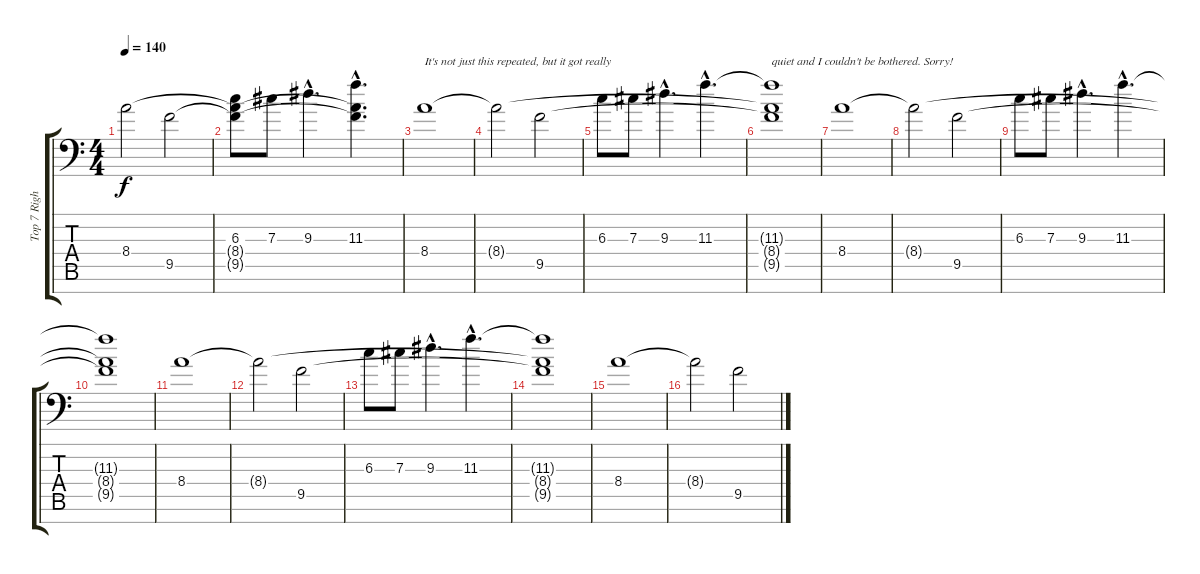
\track ("Top 7 Right Channel" "Top 7 Righ") {instrument overdrivenguitar}
\staff {score tabs}
\tuning (Eb4 Bb3 Gb3 Db3 Ab2 Eb2 Bb1) {hide}
\ts (4 4)
\tempo 140
\clef f4
\ks c
8.4{t}.2{dy f} 9.5.2 |
(6.3 8.4{t} 9.5{t}).8 7.3.8 9.3{hac}.4{d} (11.3{hac} 8.4{hac t} 9.5{hac t}).4{d} |
8.4.1{txt "It's not just this repeated, but it got really"} |
8.4{t}.2 9.5.2 |
6.3.8 7.3.8 9.3{hac}.4{d} 11.3{hac}.4{d} |
(11.3{t} 8.4{t} 9.5{t}).1{txt "quiet and I couldn't be bothered. Sorry!"} |
8.4.1 |
8.4{t}.2 9.5.2 |
6.3.8 7.3.8 9.3{hac}.4{d} 11.3{hac}.4{d} |
(11.3{t} 8.4{t} 9.5{t}).1 |
8.4.1 |
8.4{t}.2 9.5.2 |
6.3.8 7.3.8 9.3{hac}.4{d} 11.3{hac}.4{d} |
(11.3{t} 8.4{t} 9.5{t}).1 |
8.4.1 |
8.4{t}.2 9.5.2
